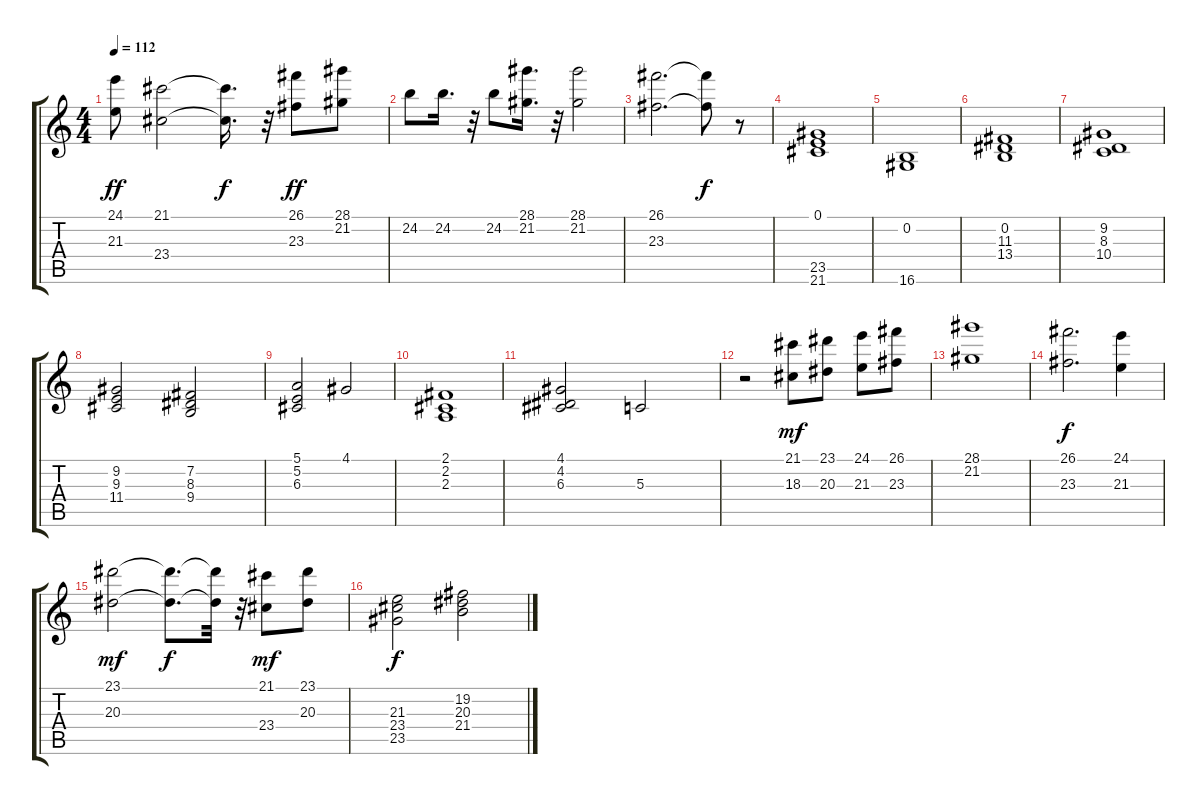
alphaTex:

\track "" {instrument stringensemble2}
\staff {score tabs}
\tuning (E4 B3 G3 D3 A2 E2) {hide}
\ts (4 4)
\tempo 112
\clef g2
\ks c
(24.1 21.3).8{dy ff} (21.1 23.4).2 (21.1{t} 23.4{t}).16{d dy f} r.32 (26.1 23.3).8{dy ff} (28.1 21.2).8 |
24.2.8 24.2.16{d} r.32 24.2.8 (28.1 21.2).16{d} r.32 (28.1 21.2).2 |
(26.1 23.3).2{d} (26.1{t} 23.3{t}).8{dy f} r.8 |
(0.1 23.5 21.6).1 |
(0.2 16.6).1 |
(0.2 11.3 13.4).1 |
(9.2 8.3 10.4).1 |
(9.2 9.3 11.4).2 (7.2 8.3 9.4).2 |
(5.1 5.2 6.3).2 4.1.2 |
(2.1 2.2 2.3).1 |
(4.1 4.2 6.3).2 5.3.2 |
r.2 (21.1 18.3).8{dy mf} (23.1 20.3).8 (24.1 21.3).8 (26.1 23.3).8 |
(28.1 21.2).1 |
(26.1 23.3).2{d dy f} (24.1 21.3).4 |
(23.1 20.3).2{dy mf} (23.1{t} 20.3{t}).8{d dy f} (23.1{t} 20.3{t}).32 r.32 (21.1 23.4).8{dy mf} (23.1 20.3).8 |
(21.3 23.4 23.5).2{dy f} (19.2 20.3 21.4).2
